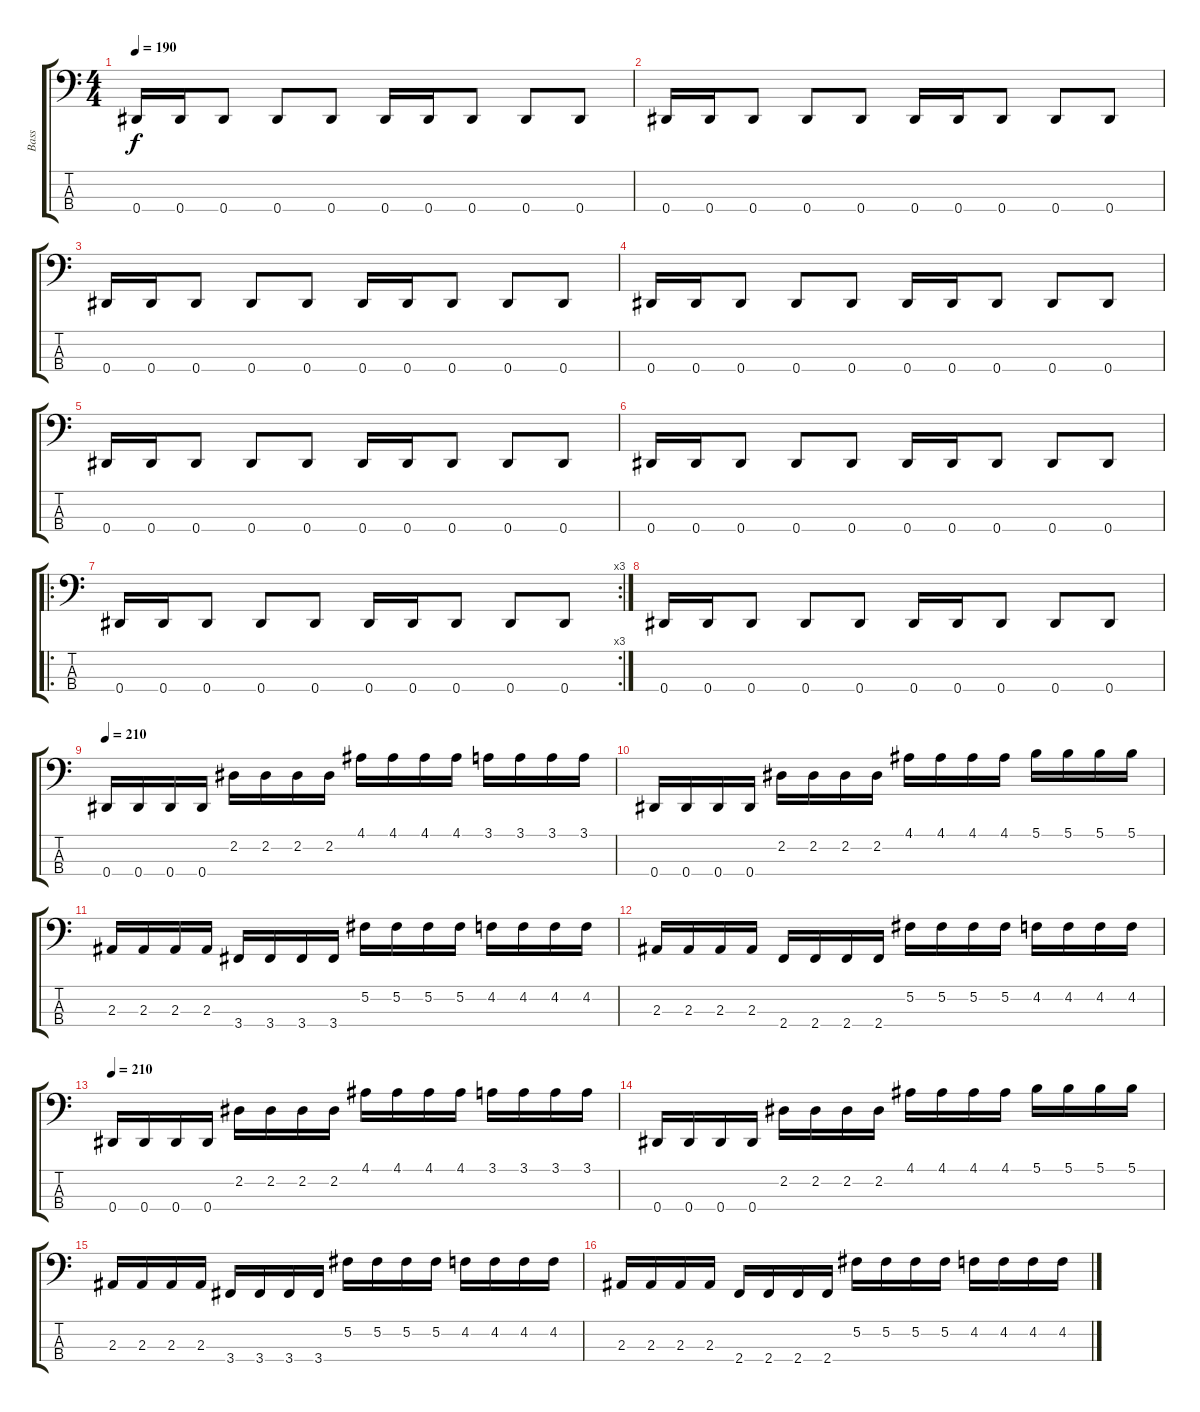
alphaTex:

\track ("Bass" "Bass") {instrument electricbasspick}
\staff {score tabs}
\tuning (Gb2 Db2 Ab1 Eb1) {hide}
\ts (4 4)
\tempo 190
\clef f4
\ks c
0.4.16{dy f} 0.4.16 0.4.8 0.4.8 0.4.8 0.4.16 0.4.16 0.4.8 0.4.8 0.4.8 |
0.4.16 0.4.16 0.4.8 0.4.8 0.4.8 0.4.16 0.4.16 0.4.8 0.4.8 0.4.8 |
0.4.16 0.4.16 0.4.8 0.4.8 0.4.8 0.4.16 0.4.16 0.4.8 0.4.8 0.4.8 |
0.4.16 0.4.16 0.4.8 0.4.8 0.4.8 0.4.16 0.4.16 0.4.8 0.4.8 0.4.8 |
0.4.16 0.4.16 0.4.8 0.4.8 0.4.8 0.4.16 0.4.16 0.4.8 0.4.8 0.4.8 |
0.4.16 0.4.16 0.4.8 0.4.8 0.4.8 0.4.16 0.4.16 0.4.8 0.4.8 0.4.8 |
\ro
\rc 3
0.4.16 0.4.16 0.4.8 0.4.8 0.4.8 0.4.16 0.4.16 0.4.8 0.4.8 0.4.8 |
0.4.16 0.4.16 0.4.8 0.4.8 0.4.8 0.4.16 0.4.16 0.4.8 0.4.8 0.4.8 |
\tempo 210
0.4.16 0.4.16 0.4.16 0.4.16 2.2.16 2.2.16 2.2.16 2.2.16 4.1.16 4.1.16 4.1.16 4.1.16 3.1.16 3.1.16 3.1.16 3.1.16 |
0.4.16 0.4.16 0.4.16 0.4.16 2.2.16 2.2.16 2.2.16 2.2.16 4.1.16 4.1.16 4.1.16 4.1.16 5.1.16 5.1.16 5.1.16 5.1.16 |
2.3.16 2.3.16 2.3.16 2.3.16 3.4.16 3.4.16 3.4.16 3.4.16 5.2.16 5.2.16 5.2.16 5.2.16 4.2.16 4.2.16 4.2.16 4.2.16 |
2.3.16 2.3.16 2.3.16 2.3.16 2.4.16 2.4.16 2.4.16 2.4.16 5.2.16 5.2.16 5.2.16 5.2.16 4.2.16 4.2.16 4.2.16 4.2.16 |
\tempo 210
0.4.16 0.4.16 0.4.16 0.4.16 2.2.16 2.2.16 2.2.16 2.2.16 4.1.16 4.1.16 4.1.16 4.1.16 3.1.16 3.1.16 3.1.16 3.1.16 |
0.4.16 0.4.16 0.4.16 0.4.16 2.2.16 2.2.16 2.2.16 2.2.16 4.1.16 4.1.16 4.1.16 4.1.16 5.1.16 5.1.16 5.1.16 5.1.16 |
2.3.16 2.3.16 2.3.16 2.3.16 3.4.16 3.4.16 3.4.16 3.4.16 5.2.16 5.2.16 5.2.16 5.2.16 4.2.16 4.2.16 4.2.16 4.2.16 |
2.3.16 2.3.16 2.3.16 2.3.16 2.4.16 2.4.16 2.4.16 2.4.16 5.2.16 5.2.16 5.2.16 5.2.16 4.2.16 4.2.16 4.2.16 4.2.16
